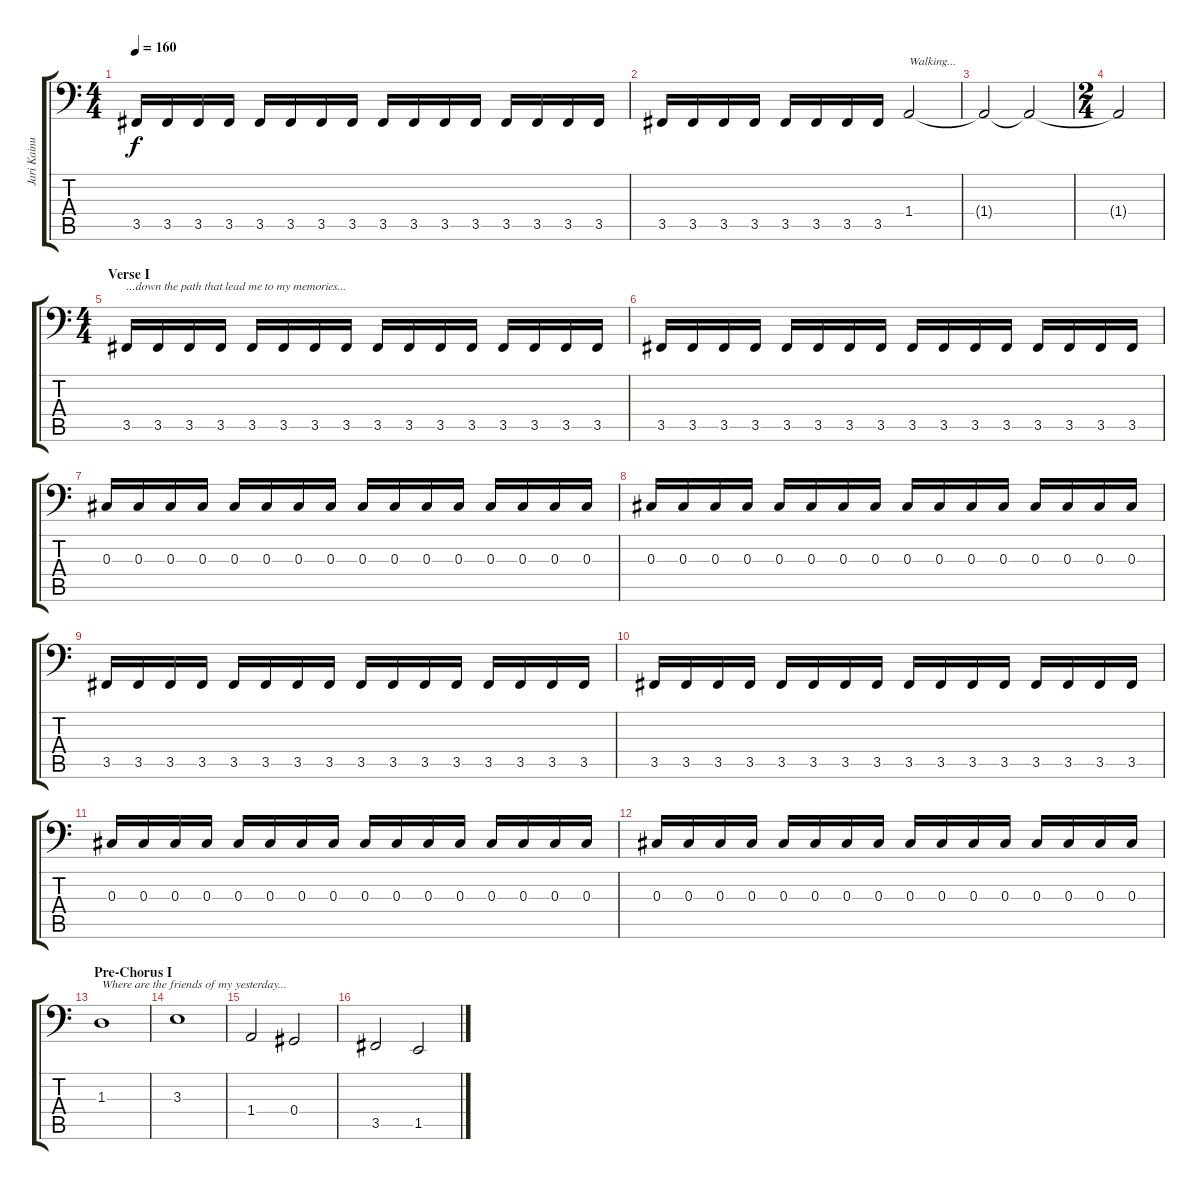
\track ("Jari Kainulainen" "Jari Kainu") {instrument electricbassfinger}
\staff {score tabs}
\tuning (B2 Gb2 Db2 Ab1 Eb1 Bb0) {hide}
\ts (4 4)
\tempo 160
\clef f4
\ks c
3.5.16{dy f} 3.5.16 3.5.16 3.5.16 3.5.16 3.5.16 3.5.16 3.5.16 3.5.16 3.5.16 3.5.16 3.5.16 3.5.16 3.5.16 3.5.16 3.5.16 |
3.5.16 3.5.16 3.5.16 3.5.16 3.5.16 3.5.16 3.5.16 3.5.16 1.4.2{txt "Walking..."} |
1.4{t}.2 1.4{t}.2 |
\ts (2 4)
1.4{t}.2 |
\ts (4 4)
\section ("" "Verse I")
3.5.16{txt "...down the path that lead me to my memories..."} 3.5.16 3.5.16 3.5.16 3.5.16 3.5.16 3.5.16 3.5.16 3.5.16 3.5.16 3.5.16 3.5.16 3.5.16 3.5.16 3.5.16 3.5.16 |
3.5.16 3.5.16 3.5.16 3.5.16 3.5.16 3.5.16 3.5.16 3.5.16 3.5.16 3.5.16 3.5.16 3.5.16 3.5.16 3.5.16 3.5.16 3.5.16 |
0.3.16 0.3.16 0.3.16 0.3.16 0.3.16 0.3.16 0.3.16 0.3.16 0.3.16 0.3.16 0.3.16 0.3.16 0.3.16 0.3.16 0.3.16 0.3.16 |
0.3.16 0.3.16 0.3.16 0.3.16 0.3.16 0.3.16 0.3.16 0.3.16 0.3.16 0.3.16 0.3.16 0.3.16 0.3.16 0.3.16 0.3.16 0.3.16 |
3.5.16 3.5.16 3.5.16 3.5.16 3.5.16 3.5.16 3.5.16 3.5.16 3.5.16 3.5.16 3.5.16 3.5.16 3.5.16 3.5.16 3.5.16 3.5.16 |
3.5.16 3.5.16 3.5.16 3.5.16 3.5.16 3.5.16 3.5.16 3.5.16 3.5.16 3.5.16 3.5.16 3.5.16 3.5.16 3.5.16 3.5.16 3.5.16 |
0.3.16 0.3.16 0.3.16 0.3.16 0.3.16 0.3.16 0.3.16 0.3.16 0.3.16 0.3.16 0.3.16 0.3.16 0.3.16 0.3.16 0.3.16 0.3.16 |
0.3.16 0.3.16 0.3.16 0.3.16 0.3.16 0.3.16 0.3.16 0.3.16 0.3.16 0.3.16 0.3.16 0.3.16 0.3.16 0.3.16 0.3.16 0.3.16 |
\section ("" "Pre-Chorus I")
1.3.1{txt "Where are the friends of my yesterday..."} |
3.3.1 |
1.4.2 0.4.2 |
3.5.2 1.5.2
